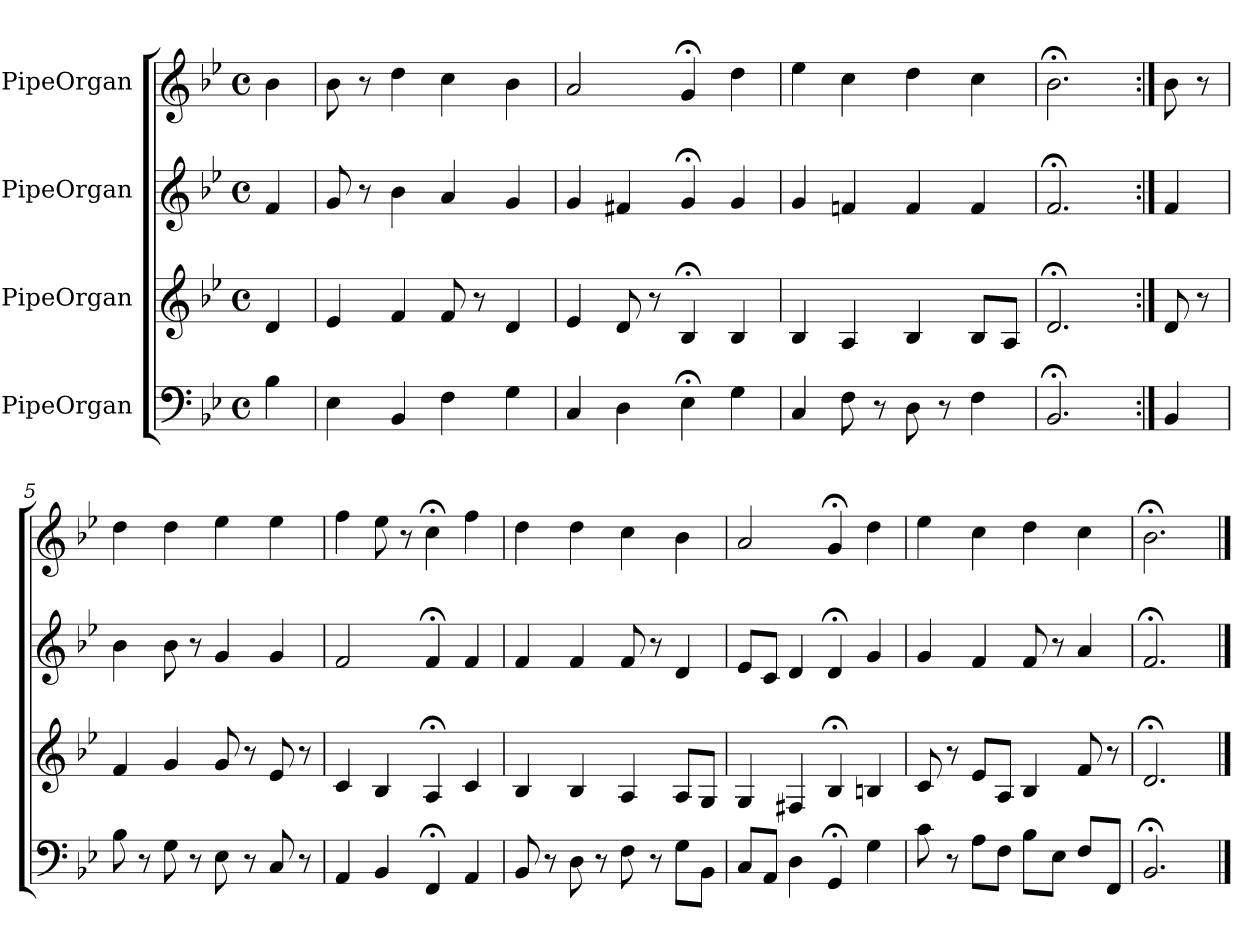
**kern	**kern	**kern	**kern
*part4	*part3	*part2	*part1
*staff4	*staff3	*staff2	*staff1
*I"PipeOrgan	*I"PipeOrgan	*I"PipeOrgan	*I"PipeOrgan
*k[b-e-]	*k[b-e-]	*k[b-e-]	*k[b-e-]
*B-:	*B-:	*B-:	*B-:
*M4/4	*M4/4	*M4/4	*M4/4
*met(c)	*met(c)	*met(c)	*met(c)
*MM60	*MM60	*MM60	*MM60
=	=	=	=
4B-	4d	4f	4b-
=1	=1	=1	=1
4E-	4e-	8g	8b-
.	.	8r	8r
4BB-	4f	4b-	4dd
4F	8f	4a	4cc
.	8r	.	.
4G	4d	4g	4b-
=2	=2	=2	=2
4C	4e-	4g	2a
4D	8d	4f#X	.
.	8r	.	.
4E-;<	4B-;<	4g;<	4g;<
4G	4B-	4g	4dd
=3	=3	=3	=3
4C	4B-	4g	4ee-
8F	4A	4fn	4cc
8r	.	.	.
8D	4B-	4f	4dd
8r	.	.	.
4F	8B-L	4f	4cc
.	8AJ	.	.
=4	=4	=4	=4
2.BB-;<	2.d;<	2.f;<	2.b-;<
=:|!	=:|!	=:|!	=:|!
4BB-	8d	4f	8b-
.	8r	.	8r
=5	=5	=5	=5
8B-	4f	4b-	4dd
8r	.	.	.
8G	4g	8b-	4dd
8r	.	8r	.
8E-	8g	4g	4ee-
8r	8r	.	.
8C	8e-	4g	4ee-
8r	8r	.	.
=6	=6	=6	=6
4AA	4c	2f	4ff
4BB-	4B-	.	8ee-
.	.	.	8r
4FF;<	4A;<	4f;<	4cc;<
4AA	4c	4f	4ff
=7	=7	=7	=7
8BB-	4B-	4f	4dd
8r	.	.	.
8D	4B-	4f	4dd
8r	.	.	.
8F	4A	8f	4cc
8r	.	8r	.
8GL	8AL	4d	4b-
8BB-J	8GJ	.	.
=8	=8	=8	=8
8CL	4G	8e-L	2a
8AAJ	.	8cJ	.
4D	4F#X	4d	.
4GG;<	4B-;<	4d;<	4g;<
4G	4Bn	4g	4dd
=9	=9	=9	=9
8c	8c	4g	4ee-
8r	8r	.	.
8AL	8e-L	4f	4cc
8FJ	8AJ	.	.
8B-L	4B-	8f	4dd
8E-J	.	8r	.
8FL	8f	4a	4cc
8FFJ	8r	.	.
=10	=10	=10	=10
2.BB-;<	2.d;<	2.f;<	2.b-;<
==	==	==	==
*-	*-	*-	*-
